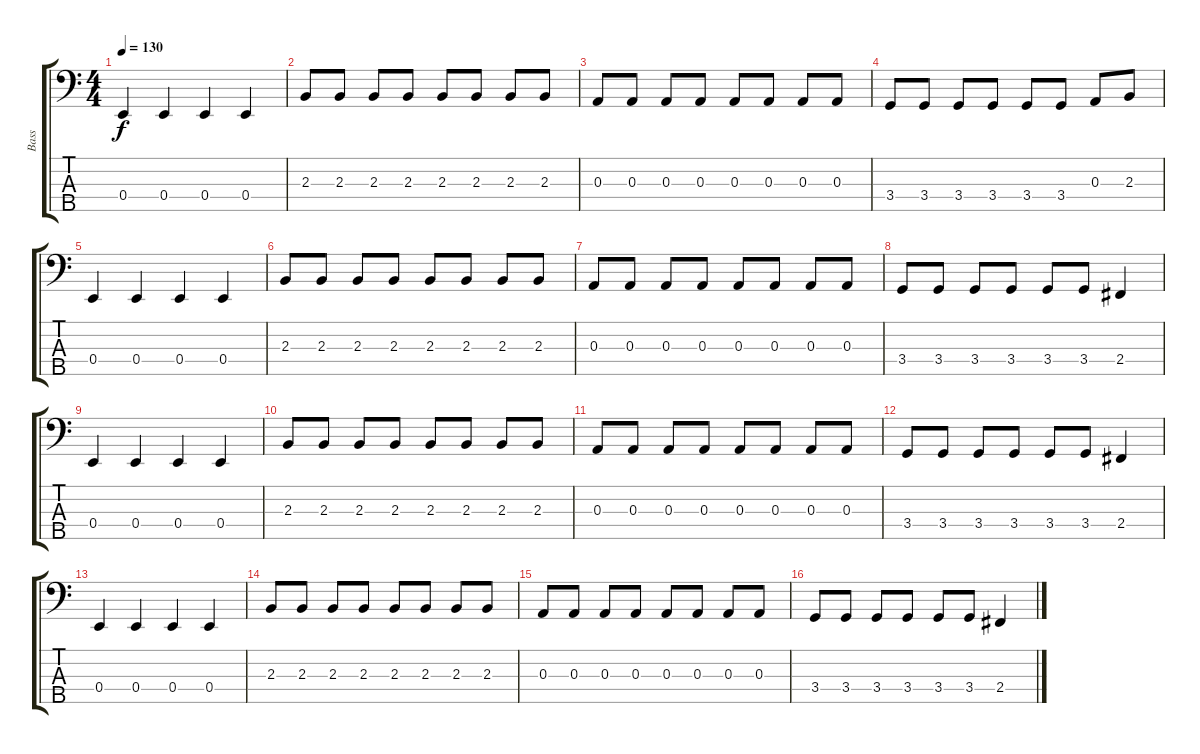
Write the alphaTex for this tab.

\track ("Bass" "Bass") {instrument electricbassfinger}
\staff {score tabs}
\tuning (G2 D2 A1 E1 B0) {hide}
\ts (4 4)
\tempo 130
\clef f4
\ks c
0.4.4{dy f} 0.4.4 0.4.4 0.4.4 |
2.3.8 2.3.8 2.3.8 2.3.8 2.3.8 2.3.8 2.3.8 2.3.8 |
0.3.8 0.3.8 0.3.8 0.3.8 0.3.8 0.3.8 0.3.8 0.3.8 |
3.4.8 3.4.8 3.4.8 3.4.8 3.4.8 3.4.8 0.3.8 2.3.8 |
0.4.4 0.4.4 0.4.4 0.4.4 |
2.3.8 2.3.8 2.3.8 2.3.8 2.3.8 2.3.8 2.3.8 2.3.8 |
0.3.8 0.3.8 0.3.8 0.3.8 0.3.8 0.3.8 0.3.8 0.3.8 |
3.4.8 3.4.8 3.4.8 3.4.8 3.4.8 3.4.8 2.4.4 |
0.4.4 0.4.4 0.4.4 0.4.4 |
2.3.8 2.3.8 2.3.8 2.3.8 2.3.8 2.3.8 2.3.8 2.3.8 |
0.3.8 0.3.8 0.3.8 0.3.8 0.3.8 0.3.8 0.3.8 0.3.8 |
3.4.8 3.4.8 3.4.8 3.4.8 3.4.8 3.4.8 2.4.4 |
0.4.4 0.4.4 0.4.4 0.4.4 |
2.3.8 2.3.8 2.3.8 2.3.8 2.3.8 2.3.8 2.3.8 2.3.8 |
0.3.8 0.3.8 0.3.8 0.3.8 0.3.8 0.3.8 0.3.8 0.3.8 |
3.4.8 3.4.8 3.4.8 3.4.8 3.4.8 3.4.8 2.4.4
